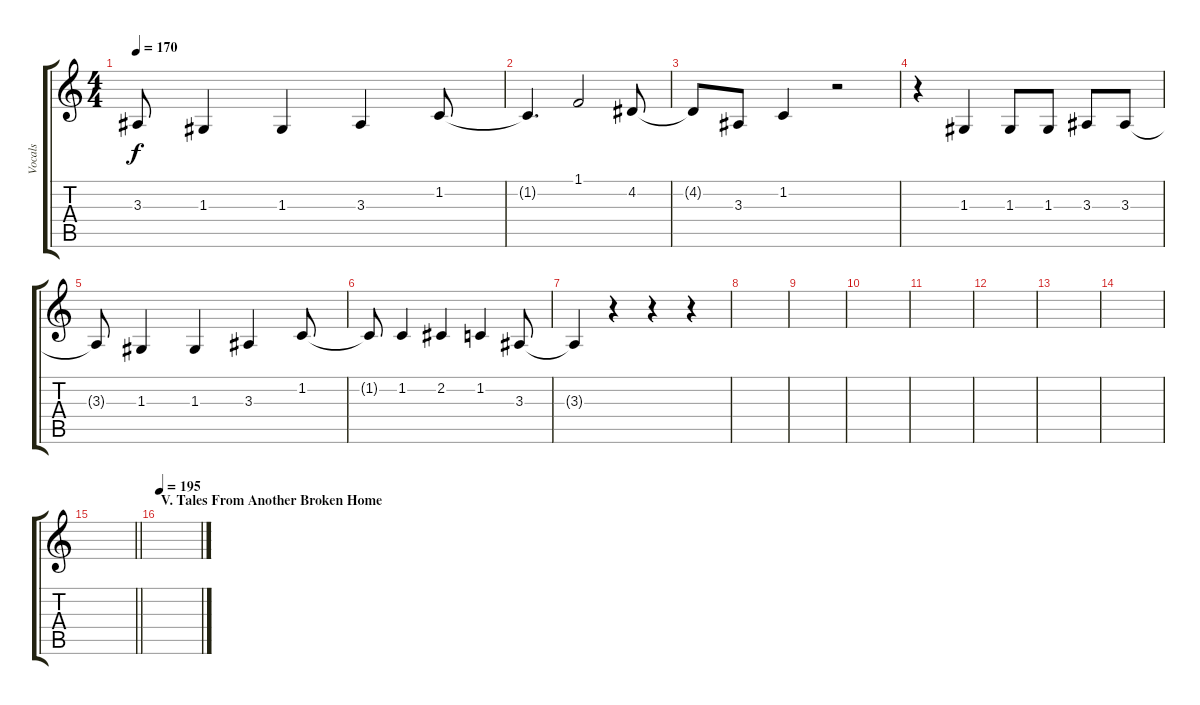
\track ("Vocals" "Vocals") {instrument bassoon}
\staff {score tabs}
\tuning (E4 B3 G3 D3 A2 E2) {hide}
\ts (4 4)
\tempo 170
\clef g2
\ks c
3.3{t}.8{dy f} 1.3.4 1.3.4 3.3.4 1.2.8 |
1.2{t}.4{d} 1.1.2 4.2.8 |
4.2{t}.8 3.3.8 1.2.4 r.2 |
r.4 1.3.4 1.3.8 1.3.8 3.3.8 3.3.8 |
3.3{t}.8 1.3.4 1.3.4 3.3.4 1.2.8 |
1.2{t}.8 1.2.4 2.2.4 1.2.4 3.3.8 |
3.3{t}.4 r.4 r.4 r.4 |
|
|
|
|
|
|
|
\barLineRight lightlight
|
\section ("" "V. Tales From Another Broken Home")
\tempo 195
